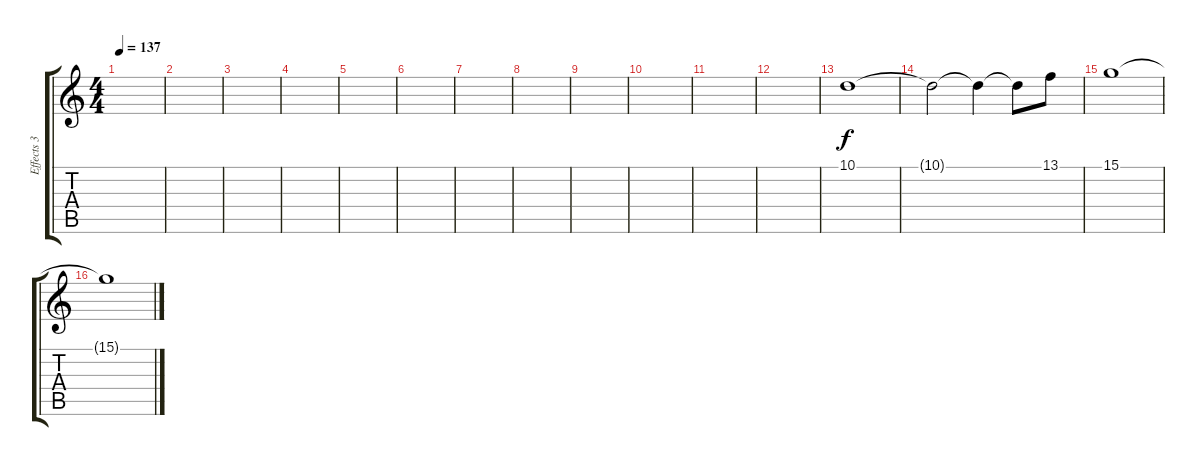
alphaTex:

\track ("Effects 3" "Effects 3") {instrument lead3calliope}
\staff {score tabs}
\tuning (E4 B3 G3 D3 A2 E2) {hide}
\ts (4 4)
\tempo 137
\clef g2
\ks c
|
|
|
|
|
|
|
|
|
|
|
|
10.1.1 |
10.1{t}.2 10.1{t}.4 10.1{t}.8 13.1.8 |
15.1.1 |
15.1{t}.1
